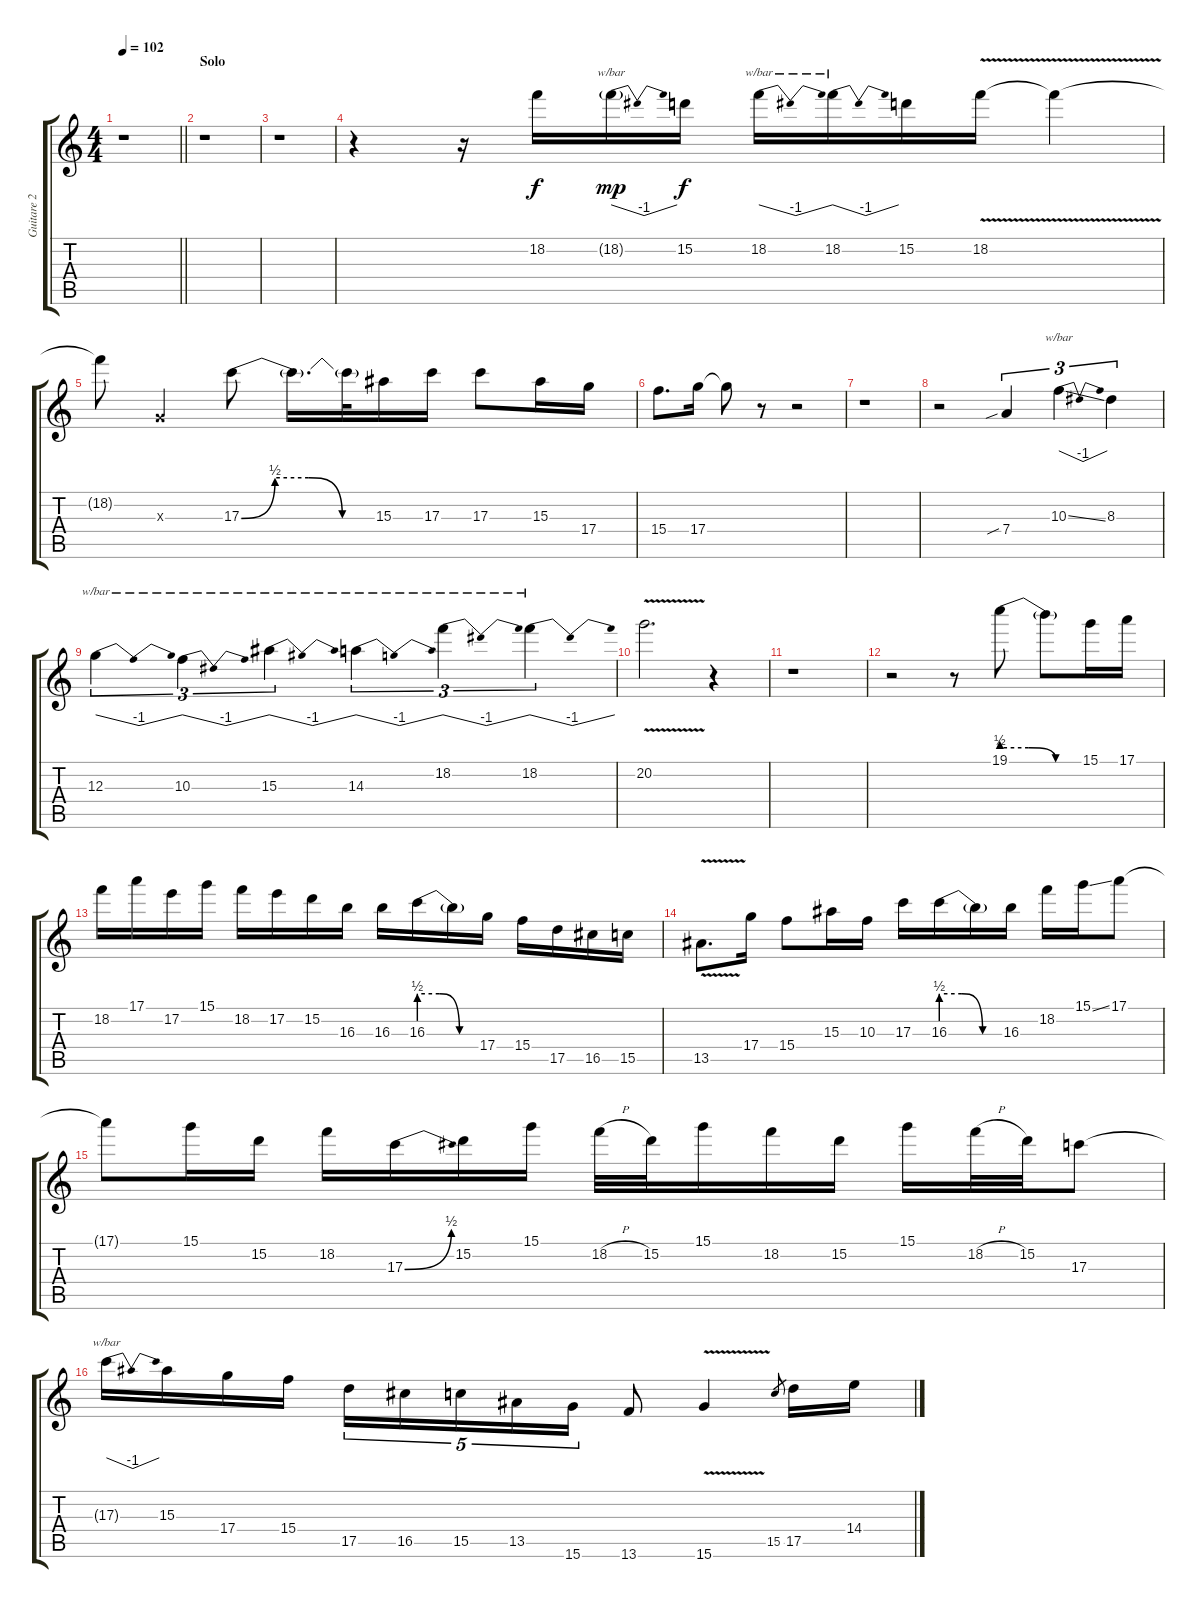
\track ("Guitare 2" "Guitare 2") {instrument overdrivenguitar}
\staff {score tabs}
\tuning (E4 B3 G3 D3 A2 E2) {hide}
\ts (4 4)
\tempo 102
\clef g2
\barLineRight lightlight
\ks c
r.1{dy f} |
\section ("" "Solo")
r.1 |
r.1 |
r.4 r.16 18.2.16 18.2{g}.16{tbe (dip default 0 0 30 -4 60 0) dy mp} 15.2.16{dy f} 18.2.16{tbe (dip default 0 0 30 -4 60 0)} 18.2.16{tbe (dip default 0 0 30 -4 60 0)} 15.2.16 18.2{v}.16 18.2{t}.4 |
18.2{t}.8 0.3{x}.4 17.3{be (custom 0 0 15 2 30 2 45 0 60 0)}.8 17.3{t}.16{d} 17.3{t}.32 15.3.16 17.3.16 17.3.8 15.3.16 17.4.16 |
15.4.8{d} 17.4.16 17.4{t}.8 r.8 r.2 |
r.1 |
r.2 7.4{sib}.4{tu (3 2)} 10.3{ss}.4{tu (3 2) tbe (dip default 0 0 30 -4 60 0)} 8.3.4{tu (3 2)} |
12.3.4{tu (3 2) tbe (dip default 0 0 30 -4 60 0)} 10.3.4{tu (3 2) tbe (dip default 0 0 30 -4 60 0)} 15.3.4{tu (3 2) tbe (dip default 0 0 30 -4 60 0)} 14.3.4{tu (3 2) tbe (dip default 0 0 30 -4 60 0)} 18.2.4{tu (3 2) tbe (dip default 0 0 30 -4 60 0)} 18.2.4{tu (3 2) tbe (dip default 0 0 30 -4 60 0)} |
20.2{v}.2{d} r.4 |
r.1 |
r.2 r.8 19.1{be (custom 0 2 20 2 40 0 60 0)}.8 19.1{t}.8 15.1.16 17.1.16 |
18.2.16 17.1.16 17.2.16 15.1.16 18.2.16 17.2.16 15.2.16 16.3.16 16.3.16 16.3{be (custom 0 2 20 2 40 0 60 0)}.16 16.3{t}.16 17.4.16 15.4.16 17.5.16 16.5.16 15.5.16 |
13.5{v}.8{d} 17.4.16 15.4.8 15.3.16 10.3.16 17.3.16 16.3{be (custom 0 2 20 2 40 0 60 0)}.16 16.3{t}.16 16.3.16 18.2.16 15.1{ss}.16 17.1.8 |
17.1{t}.8 15.1.16 15.2.16 18.2.16 17.3{be (bend 0 0 60 2)}.16 15.2.16 15.1.16 18.2{h}.32 15.2.32 15.1.16 18.2.16 15.2.16 15.1.16 18.2{h}.32 15.2.32 17.3.8 |
17.3{t}.16{tbe (dip default 0 0 30 -4 60 0)} 15.3.16 17.4.16 15.4.16 17.5.16{tu (5 4)} 16.5.16{tu (5 4)} 15.5.16{tu (5 4)} 13.5.16{tu (5 4)} 15.6.16{tu (5 4)} 13.6.8 15.6{v}.4 15.5.8{gr} 17.5.16 14.4.16
